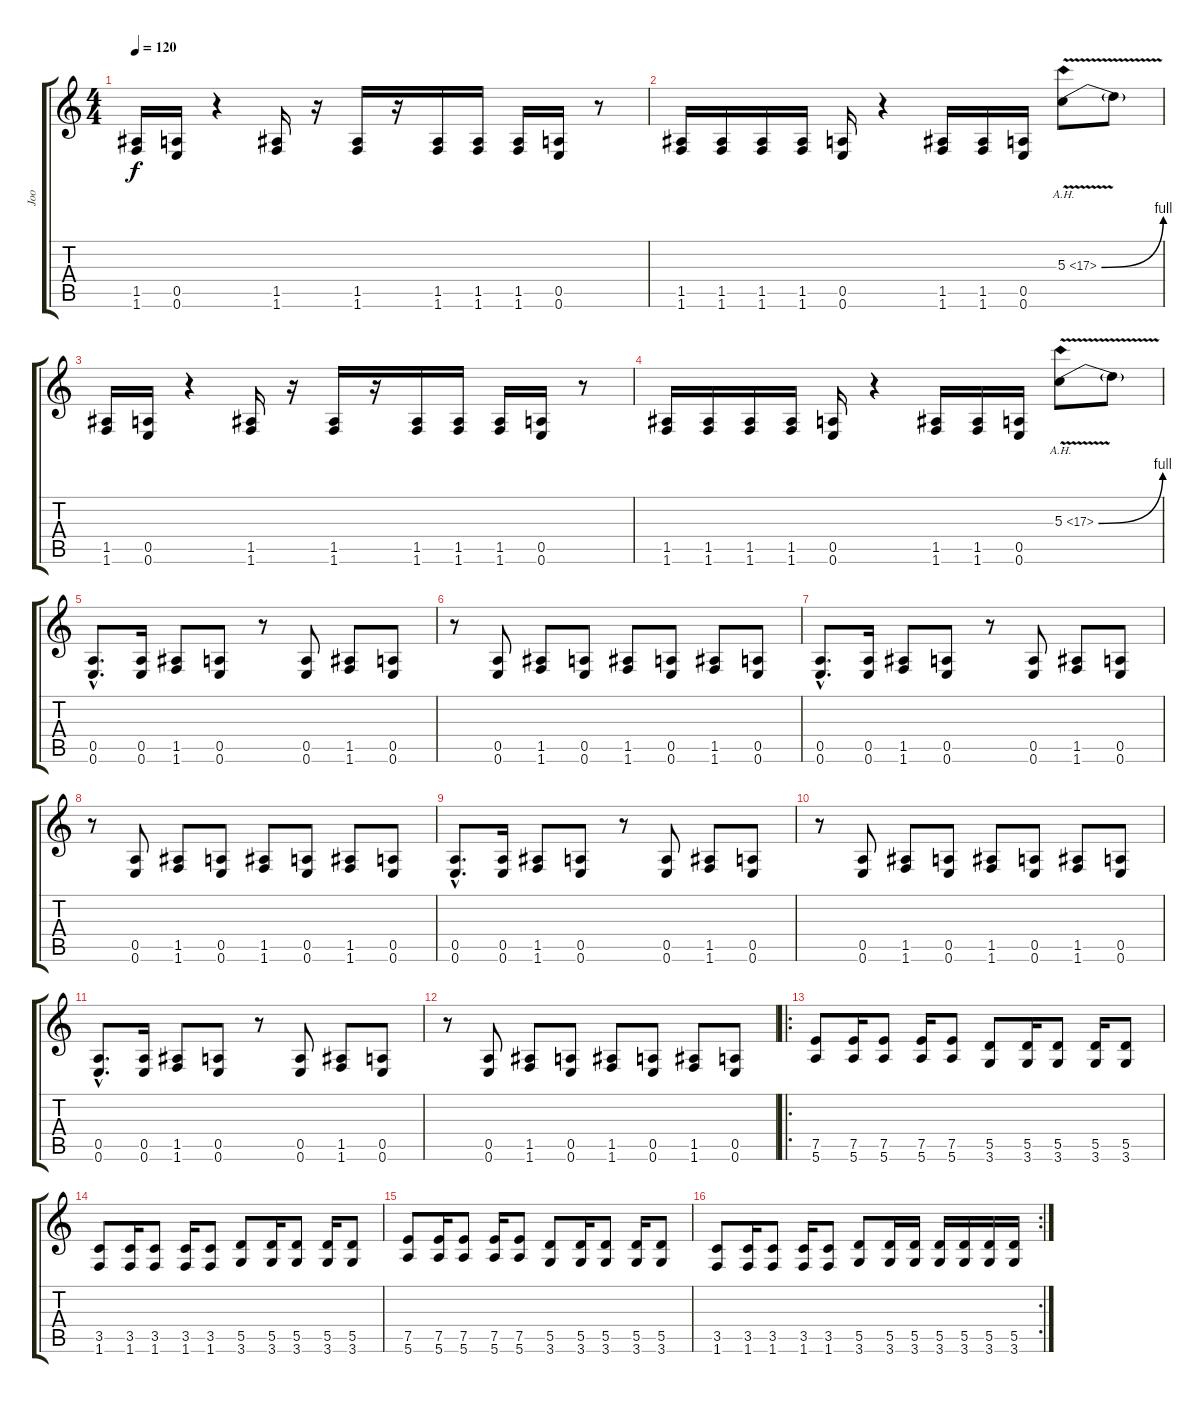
\track ("Joo" "Joo") {instrument overdrivenguitar}
\staff {score tabs}
\tuning (E4 B3 G3 D3 A2 E2) {hide}
\ts (4 4)
\tempo 120
\clef g2
\ks c
(1.5 1.6).16{dy f} (0.5 0.6).16 r.4 (1.5 1.6).16 r.16 (1.5 1.6).16 r.16 (1.5 1.6).16 (1.5 1.6).16 (1.5 1.6).16 (0.5 0.6).16 r.8 |
(1.5 1.6).16 (1.5 1.6).16 (1.5 1.6).16 (1.5 1.6).16 (0.5 0.6).16 r.4 (1.5 1.6).16 (1.5 1.6).16 (0.5 0.6).16 5.3{be (bend 0 0 60 4) ah 12 v}.8 5.3{t}.8 |
(1.5 1.6).16 (0.5 0.6).16 r.4 (1.5 1.6).16 r.16 (1.5 1.6).16 r.16 (1.5 1.6).16 (1.5 1.6).16 (1.5 1.6).16 (0.5 0.6).16 r.8 |
(1.5 1.6).16 (1.5 1.6).16 (1.5 1.6).16 (1.5 1.6).16 (0.5 0.6).16 r.4 (1.5 1.6).16 (1.5 1.6).16 (0.5 0.6).16 5.3{be (bend 0 0 60 4) ah 12 v}.8 5.3{t}.8 |
(0.5{hac} 0.6{hac}).8{d} (0.5 0.6).16 (1.5 1.6).8 (0.5 0.6).8 r.8 (0.5 0.6).8 (1.5 1.6).8 (0.5 0.6).8 |
r.8 (0.5 0.6).8 (1.5 1.6).8 (0.5 0.6).8 (1.5 1.6).8 (0.5 0.6).8 (1.5 1.6).8 (0.5 0.6).8 |
(0.5{hac} 0.6{hac}).8{d} (0.5 0.6).16 (1.5 1.6).8 (0.5 0.6).8 r.8 (0.5 0.6).8 (1.5 1.6).8 (0.5 0.6).8 |
r.8 (0.5 0.6).8 (1.5 1.6).8 (0.5 0.6).8 (1.5 1.6).8 (0.5 0.6).8 (1.5 1.6).8 (0.5 0.6).8 |
(0.5{hac} 0.6{hac}).8{d} (0.5 0.6).16 (1.5 1.6).8 (0.5 0.6).8 r.8 (0.5 0.6).8 (1.5 1.6).8 (0.5 0.6).8 |
r.8 (0.5 0.6).8 (1.5 1.6).8 (0.5 0.6).8 (1.5 1.6).8 (0.5 0.6).8 (1.5 1.6).8 (0.5 0.6).8 |
(0.5{hac} 0.6{hac}).8{d} (0.5 0.6).16 (1.5 1.6).8 (0.5 0.6).8 r.8 (0.5 0.6).8 (1.5 1.6).8 (0.5 0.6).8 |
r.8 (0.5 0.6).8 (1.5 1.6).8 (0.5 0.6).8 (1.5 1.6).8 (0.5 0.6).8 (1.5 1.6).8 (0.5 0.6).8 |
\ro
(7.5 5.6).8 (7.5 5.6).16 (7.5 5.6).8 (7.5 5.6).16 (7.5 5.6).8 (5.5 3.6).8 (5.5 3.6).16 (5.5 3.6).8 (5.5 3.6).16 (5.5 3.6).8 |
(3.5 1.6).8 (3.5 1.6).16 (3.5 1.6).8 (3.5 1.6).16 (3.5 1.6).8 (5.5 3.6).8 (5.5 3.6).16 (5.5 3.6).8 (5.5 3.6).16 (5.5 3.6).8 |
(7.5 5.6).8 (7.5 5.6).16 (7.5 5.6).8 (7.5 5.6).16 (7.5 5.6).8 (5.5 3.6).8 (5.5 3.6).16 (5.5 3.6).8 (5.5 3.6).16 (5.5 3.6).8 |
\rc 2
(3.5 1.6).8 (3.5 1.6).16 (3.5 1.6).8 (3.5 1.6).16 (3.5 1.6).8 (5.5 3.6).8 (5.5 3.6).16 (5.5 3.6).16 (5.5 3.6).16 (5.5 3.6).16 (5.5 3.6).16 (5.5 3.6).16
